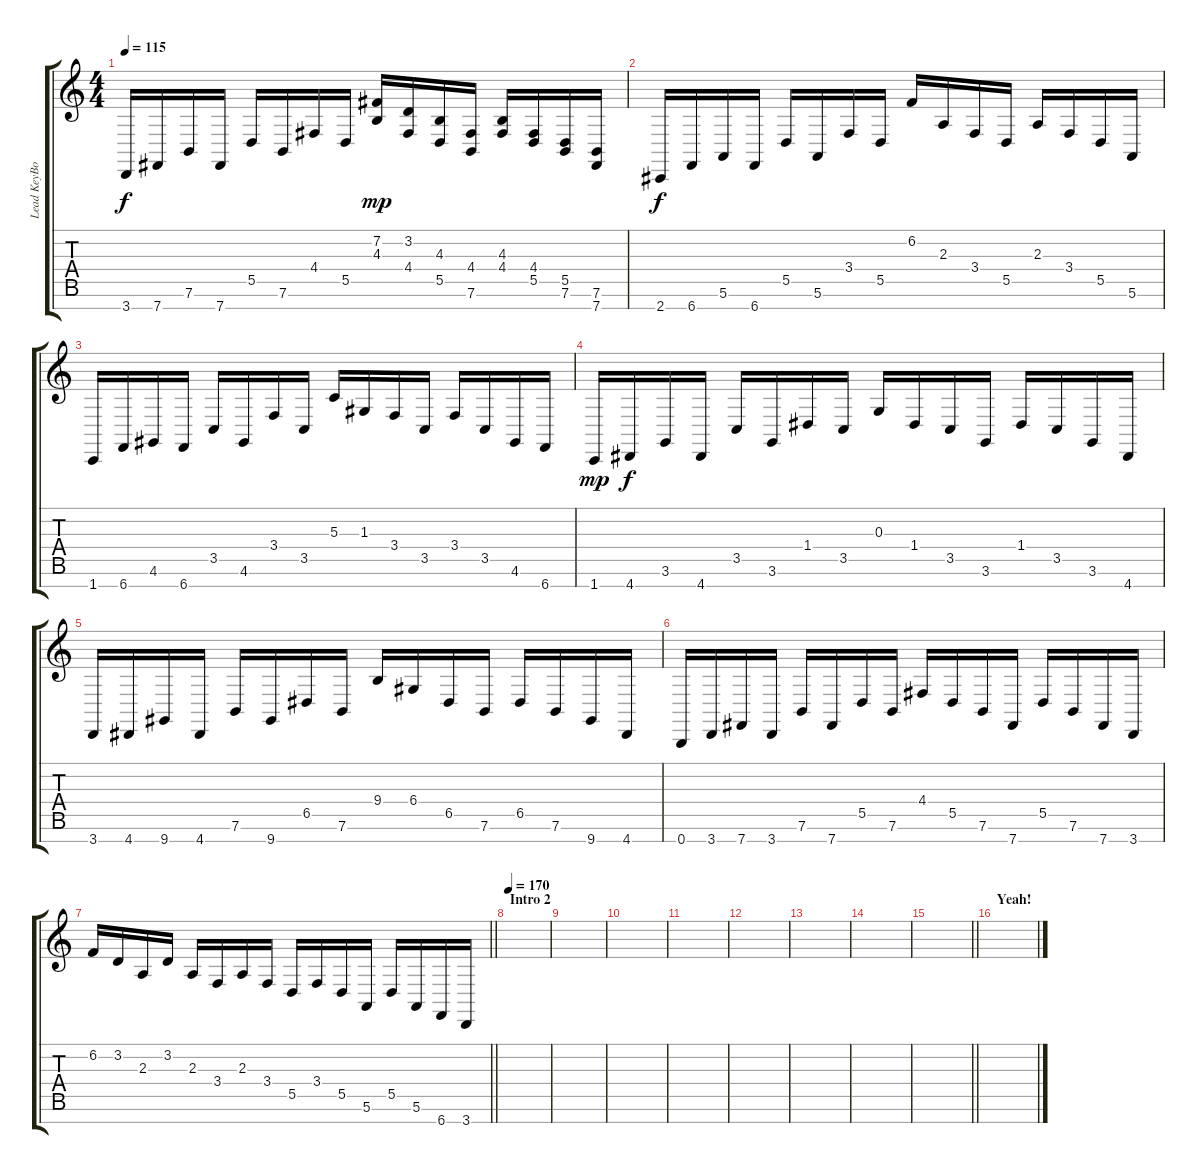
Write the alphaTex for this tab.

\track ("Lead KeyBoard" "Lead KeyBo") {instrument lead2sawtooth}
\staff {score tabs}
\tuning (E4 B3 G3 D3 A2 E2 B1) {hide}
\ts (4 4)
\tempo 115
\clef g2
\ks c
3.7.16{dy f} 7.7.16 7.6.16 7.7.16 5.5.16 7.6.16 4.4.16 5.5.16 (7.2 4.3).16{dy mp} (3.2 4.4).16 (4.3 5.5).16 (4.4 7.6).16 (4.3 4.4).16 (4.4 5.5).16 (5.5 7.6).16 (7.6 7.7).16 |
2.7.16{dy f} 6.7.16 5.6.16 6.7.16 5.5.16 5.6.16 3.4.16 5.5.16 6.2.16 2.3.16 3.4.16 5.5.16 2.3.16 3.4.16 5.5.16 5.6.16 |
1.7.16 6.7.16 4.6.16 6.7.16 3.5.16 4.6.16 3.4.16 3.5.16 5.3.16 1.3.16 3.4.16 3.5.16 3.4.16 3.5.16 4.6.16 6.7.16 |
1.7.16{dy mp} 4.7.16{dy f} 3.6.16 4.7.16 3.5.16 3.6.16 1.4.16 3.5.16 0.3.16 1.4.16 3.5.16 3.6.16 1.4.16 3.5.16 3.6.16 4.7.16 |
3.7.16 4.7.16 9.7.16 4.7.16 7.6.16 9.7.16 6.5.16 7.6.16 9.4.16 6.4.16 6.5.16 7.6.16 6.5.16 7.6.16 9.7.16 4.7.16 |
0.7.16 3.7.16 7.7.16 3.7.16 7.6.16 7.7.16 5.5.16 7.6.16 4.4.16 5.5.16 7.6.16 7.7.16 5.5.16 7.6.16 7.7.16 3.7.16 |
\barLineRight lightlight
6.2.16 3.2.16 2.3.16 3.2.16 2.3.16 3.4.16 2.3.16 3.4.16 5.5.16 3.4.16 5.5.16 5.6.16 5.5.16 5.6.16 6.7.16 3.7.16 |
\section ("" "Intro 2")
\tempo 170
|
|
|
|
|
|
|
\barLineRight lightlight
|
\section ("" "Yeah!")
